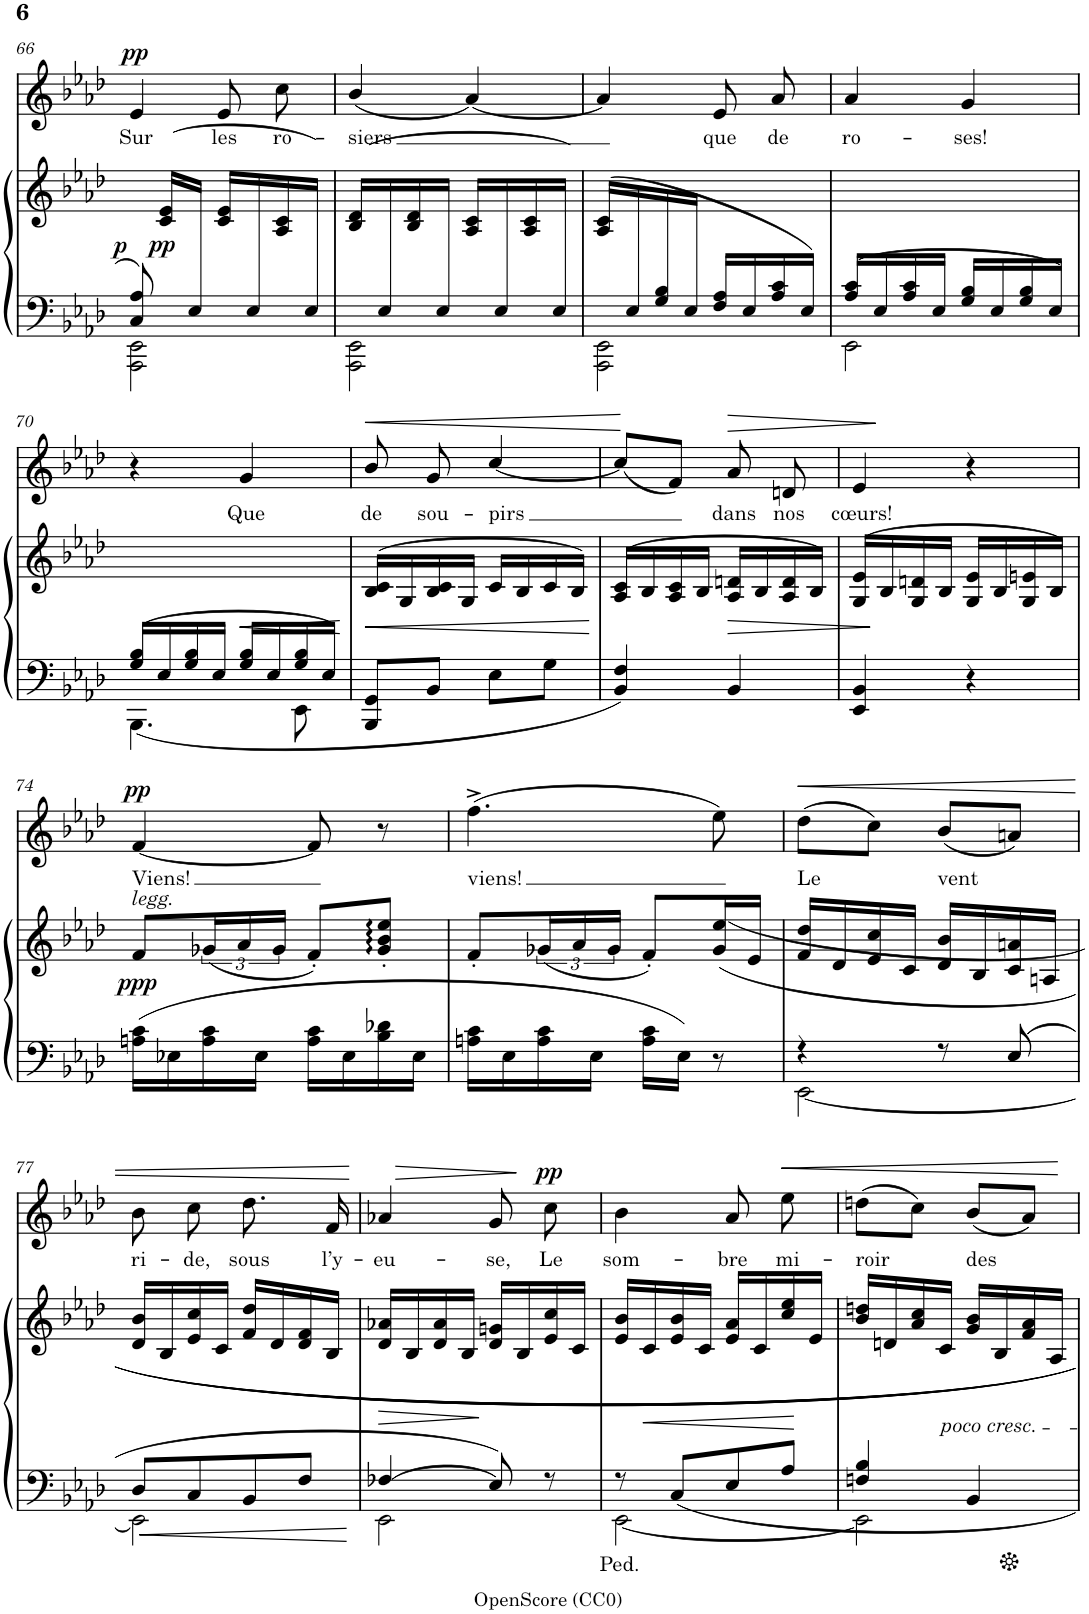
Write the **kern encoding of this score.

**kern	**kern	**dynam	**kern	**text	**dynam
*part2	*part2	*part2	*part1	*part1	*part1
*staff3	*staff2	*staff2/3	*staff1	*staff1	*staff1
*I"Piano	*	*	*I"Chant Voice	*	*
*I'Pno	*	*	*	*	*
!!LO:PB:g=z
*clefF4	*clefG2	*	*clefG2	*	*
*k[b-e-a-d-]	*k[b-e-a-d-]	*	*k[b-e-a-d-]	*	*
*M2/4	*M2/4	*	*M2/4	*	*
=66	=66	=66	=66	=66	=66
*^	*	*	*	*	*
!	!	!	!LO:DY:b	!	!LO:LY:b	!LO:DY:a
8C/ 8A-/	2AAA-\ 2EE-\	8ryy	p	4e-/	Sur	pp
!	!	!	!LO:DY:b	!	!	!
16ryy	.	(16c/ 16e-/LL	pp	.	.	.
16E-/JJ	.	16ryy	.	.	.	.
!	!	!	!	!	!LO:LY:b	!
16ryy	.	16c/ 16e-/LL	.	8e-/	les	.
16E-/	.	16ryy	.	.	.	.
!	!	!	!	!	!LO:LY:b	!
16ryy	.	16A-/ 16c/	.	8cc\	ro-	.
16E-/JJ)	.	16ryy	.	.	.	.
=67	=67	=67	=67	=67	=67	=67
!	!	!	!	!	!LO:LY:b	!
16ryy	2AAA-\ 2EE-\	(16B-/ 16d-/LL	.	(4b-/	-siers	.
16E-/	.	16ryy	.	.	.	.
16ryy	.	16B-/ 16d-/	.	.	.	.
16E-/JJ	.	16ryy	.	.	.	.
16ryy	.	16A-/ 16c/LL	.	[4a-/)	.	.
16E-/	.	16ryy	.	.	.	.
16ryy	.	16A-/ 16c/	.	.	.	.
16E-/JJ)	.	16ryy	.	.	.	.
=68	=68	=68	=68	=68	=68	=68
16ryy	2AAA-\ 2EE-\	(16A-/ 16c/LL	.	4a-/]	.	.
16E-/	.	4..ryy	.	.	.	.
16G/ 16B-/	.	.	.	.	.	.
16E-/JJ	.	.	.	.	.	.
!	!	!	!	!	!LO:LY:b	!
16F/ 16A-/LL	.	.	.	8e-/	que	.
16E-/	.	.	.	.	.	.
!	!	!	!	!	!LO:LY:b	!
16A-/ 16c/	.	.	.	8a-/	de	.
16E-/JJ)	.	.	.	.	.	.
=69	=69	=69	=69	=69	=69	=69
!	!	!	!	!	!LO:LY:b	!
16A-/ 16c/LL	2EE-\	2ryy	.	4a-/	ro-	.
16E-/	.	.	.	.	.	.
16A-/ 16c/	.	.	.	.	.	.
16E-/JJ	.	.	.	.	.	.
!	!	!	!	!	!LO:LY:b	!
16G/ 16B-/LL	.	.	.	4g/	-ses!	.
16E-/	.	.	.	.	.	.
16G/ 16B-/	.	.	.	.	.	.
16E-/JJ	.	.	.	.	.	.
!!LO:LB:g=z
=70	=70	=70	=70	=70	=70	=70
16G/ 16B-/LL	4.BBB-\	2ryy	.	4r	.	.
16E-/	.	.	.	.	.	.
16G/ 16B-/	.	.	.	.	.	.
16E-/JJ	.	.	.	.	.	.
!	!	!	!	!	!LO:LY:b	!
16G/ 16B-/LL	.	.	.	4g/	Que	.
16E-/	.	.	.	.	.	.
16G/ 16B-/	8EE-\	.	.	.	.	.
16E-/JJ	.	.	.	.	.	.
*v	*v	*	*	*	*	*
=71	=71	=71	=71	=71	=71
!	!	!LO:HP:b	!	!LO:LY:b	!LO:HP:b
8BBB-/ 8GG/L	(>16B-/ 16c/LL	<	8b-/	de	<
.	16G/	.	.	.	.
!	!	!	!	!LO:LY:b	!
8BB-/J	16B-/ 16c/	.	8g/	sou-	.
.	16G/JJ	.	.	.	.
!	!	!	!	!LO:LY:b	!
8E-\L	16c/LL	.	[4cc/	-pirs	.
.	16B-/	.	.	.	.
8G\J	16c/	.	.	.	.
.	16B-/JJ)	.	.	.	.
.	.	[	.	.	[
=72	=72	=72	=72	=72	=72
4BB-/ 4F/	(>16A-/ 16c/LL	.	(8cc/L]	.	.
.	16B-/	.	.	.	.
.	16A-/ 16c/	.	8f/J)	.	.
.	16B-/JJ	.	.	.	.
!	!	!LO:HP:b	!	!LO:LY:b	!LO:HP:b
4BB-/	16A-/ 16dn/LL	>	8a-/	dans	>
.	16B-/	.	.	.	.
!	!	!	!	!LO:LY:b	!
.	16A-/ 16d/	.	8dn/	nos	.
.	16B-/JJ)	.	.	.	.
=73	=73	=73	=73	=73	=73
!	!	!	!	!LO:LY:b	!
4EE-/ 4BB-/	(>16G/ 16e-/LL	.	4e-/	cœurs!	.
.	16B-/	]	.	.	.
.	16G/ 16dn/	.	.	.	.
.	16B-/JJ	.	.	.	.
4r	16G/ 16e-/LL	.	4r	.	]
.	16B-/	.	.	.	.
.	16G/ 16en/	.	.	.	.
.	16B-/JJ)	.	.	.	.
!!LO:LB:g=z
=74	=74	=74	=74	=74	=74
!	!LO:TX:a:i:t=legg.	!	!	!	!
!	!	!LO:DY:b	!	!LO:LY:b	!LO:DY:a
16An\ 16c\LL	8f/L	ppp	[4f/	Viens!	pp
16E-X\	.	.	.	.	.
16A\ 16c\	(24g-X/L	.	.	.	.
.	24a-/	.	.	.	.
16E-\JJ	.	.	.	.	.
.	24g-/JJ	.	.	.	.
16A\ 16c\LL	8f'/L)	.	8f/]	.	.
16E-\	.	.	.	.	.
16B-\ 16d-X\	8g-/' 8b-/' 8ee-/'J	.	8r	.	.
16E-\JJ	.	.	.	.	.
=75	=75	=75	=75	=75	=75
!	!	!	!	!LO:LY:b	!
16An\ 16c\LL	8f'/L	.	(4.ff^\	viens!	.
16E-\	.	.	.	.	.
16A\ 16c\	(24g-X/L	.	.	.	.
.	24a-/	.	.	.	.
16E-\JJ	.	.	.	.	.
.	24g-/JJ	.	.	.	.
16A\ 16c\LL	8f'/L)	.	.	.	.
16E-\JJ	.	.	.	.	.
8r	16g-/ 16ee-/L	.	8ee-\)	.	.
.	16e-/JJ	.	.	.	.
=76	=76	=76	=76	=76	=76
*^	*	*	*	*	*
!	!	!	!	!	!LO:LY:b	!LO:HP:b
4r	[2EE-\	16f/ 16dd-/LL	.	(8dd-\L	Le	<
.	.	16d-/	.	.	.	.
.	.	16e-/ 16cc/	.	8cc\J)	.	.
.	.	16c/JJ	.	.	.	.
!	!	!	!	!	!LO:LY:b	!
8r	.	16d-/ 16b-/LL	.	(8b-/L	vent	.
.	.	16B-/	.	.	.	.
8E-/	.	16c/ 16an/	.	8an/J)	.	.
.	.	16An/JJ	.	.	.	.
!!LO:LB:g=z
=77	=77	=77	=77	=77	=77	=77
!	!	!	!	!	!LO:LY:b	!
8D-/L	2EE-\]	16d-/ 16b-/LL	.	8b-\	ri-	.
.	.	16B-/	.	.	.	.
!	!	!	!	!	!LO:LY:b	!
8C/	.	16e-/ 16cc/	.	8cc\	-de,	.
.	.	16c/JJ	.	.	.	.
!	!	!	!	!	!LO:LY:b	!
8BB-/	.	16f/ 16dd-/LL	.	8.dd-\	sous	.
.	.	16d-/	.	.	.	.
8F/J	.	16d-/ 16f/	.	.	.	.
!	!	!	!	!	!LO:LY:b	!
.	.	16B-/JJ	.	16f/	l’y-	.
*v	*v	*	*	*	*	*
.	.	.	.	.	[
=78	=78	=78	=78	=78	=78
*^	*	*	*	*	*
!	!	!	!LO:HP:b	!	!LO:LY:b	!LO:HP:b
4F-X/	2EE-\	16d-/ 16a-X/LL	>	4a-X/	-eu-	>
.	.	16B-/	.	.	.	.
.	.	16d-/ 16a-/	.	.	.	.
.	.	16B-/JJ	.	.	.	.
!	!	!	!	!	!LO:LY:b	!
8E-/	.	16d-/ 16gn/LL	]	8g/	-se,	]
.	.	16B-/	.	.	.	.
!	!	!	!	!	!LO:LY:b	!LO:DY:a
8r	.	16e-/ 16cc/	.	8cc\	Le	pp
.	.	16c/JJ	.	.	.	.
=79	=79	=79	=79	=79	=79	=79
!	!	!	!	!	!LO:LY:b	!
8r	[2EE-\	16e-/ 16b-/LL	.	4b-\	som-	.
!	!	!	!LO:HP:b	!	!	!
.	.	16c/	<	.	.	.
8C/L	.	16e-/ 16b-/	.	.	.	.
.	.	16c/JJ	.	.	.	.
!	!	!	!	!	!LO:LY:b	!
8E-/	.	16e-/ 16a-/LL	.	8a-/	-bre	.
.	.	16c/	.	.	.	.
!	!	!	!	!	!LO:LY:b	!LO:HP:b
8A-/J	.	16cc/ 16ee-/	[	8ee-\	mi-	<
.	.	16e-/JJ	.	.	.	.
=80	=80	=80	=80	=80	=80	=80
!	!	!	!	!	!LO:LY:b	!
4Fn/ 4B-/	2EE-\]	16b-/ 16ddn/LL	.	(8ddn\L	-roir	.
.	.	16dn/	.	.	.	.
.	.	16a-/ 16cc/	.	8cc\J)	.	.
!	!	!LO:TX:b:i:t=poco cresc.	!	!	!	!
.	.	16c/JJ	.	.	.	.
!	!	!	!	!	!LO:LY:b	!
4BB-/	.	16g/ 16b-/LL	.	(8b-/L	des	.
.	.	16B-/	.	.	.	.
.	.	16f/ 16a-/	.	8a-/J)	.	.
.	.	16A-/JJ	.	.	.	.
*v	*v	*	*	*	*	*
.	.	.	.	.	[
=	=	=	=	=	=
*-	*-	*-	*-	*-	*-
